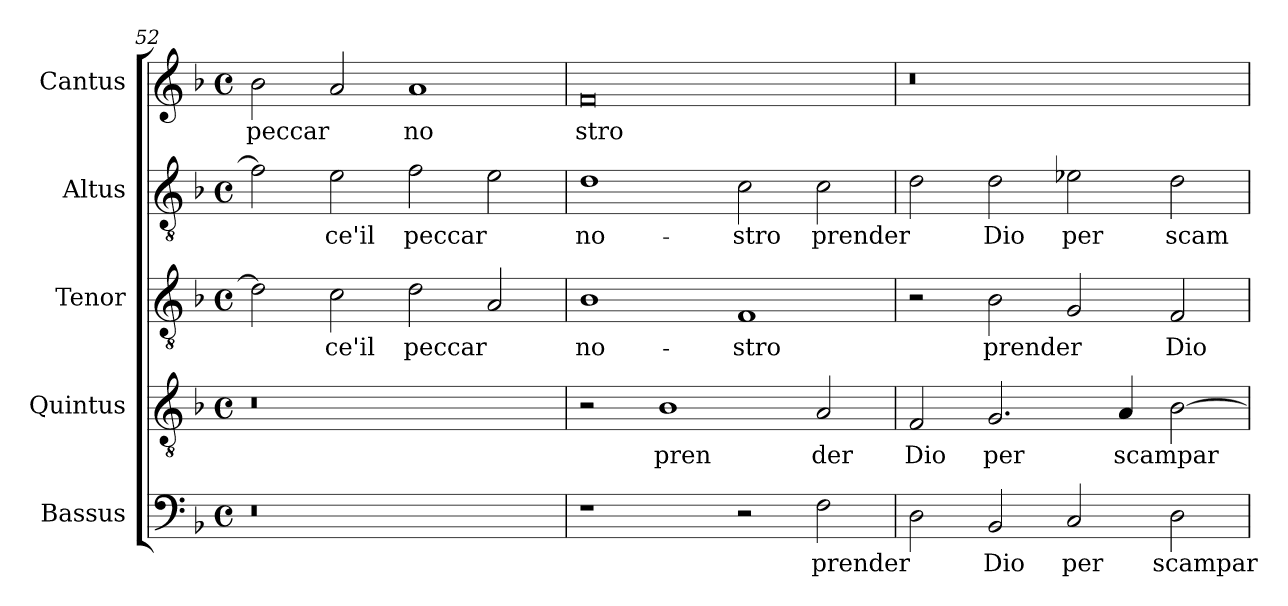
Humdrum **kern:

**kern	**text	**kern	**text	**kern	**text	**kern	**text	**kern	**text
*part5	*part5	*part4	*part4	*part3	*part3	*part2	*part2	*part1	*part1
*staff5	*staff5	*staff4	*staff4	*staff3	*staff3	*staff2	*staff2	*staff1	*staff1
*I"Bassus	*	*I"Quintus	*	*I"Tenor	*	*I"Altus	*	*I"Cantus	*
*clefF4	*	*clefGv2	*	*clefGv2	*	*clefGv2	*	*clefG2	*
*k[b-]	*	*k[b-]	*	*k[b-]	*	*k[b-]	*	*k[b-]	*
*F:	*	*F:	*	*F:	*	*F:	*	*F:	*
*M4/4	*	*M4/4	*	*M4/4	*	*M4/4	*	*M4/4	*
*met(c)	*	*met(c)	*	*met(c)	*	*met(c)	*	*met(c)	*
=52	=52	=52	=52	=52	=52	=52	=52	=52	=52
!	!	!	!	!	!	!	!	!	!LO:LY:b:cj
0r	.	0r	.	2d\]	.	2f\]	.	2b-\	peccar
!	!	!	!	!	!LO:LY:b:cj	!	!LO:LY:b:cj	!	!
.	.	.	.	2c\	-ce'il	2e\	-ce'il	2a/	.
!	!	!	!	!	!LO:LY:b:cj	!	!LO:LY:b:cj	!	!LO:LY:b:cj
.	.	.	.	2d\	peccar	2f\	peccar	1a	no
.	.	.	.	2A/	.	2e\	.	.	.
=53	=53	=53	=53	=53	=53	=53	=53	=53	=53
!	!	!	!	!	!LO:LY:b:cj	!	!LO:LY:b:cj	!	!LO:LY:b:cj
1r	.	2r	.	1B-	no-	1d	no-	0f	stro
!	!	!	!LO:LY:b:cj	!	!	!	!	!	!
.	.	1B-	pren	.	.	.	.	.	.
!	!	!	!	!	!LO:LY:b:cj	!	!LO:LY:b:cj	!	!
2r	.	.	.	1F	-stro	2c\	-stro	.	.
!	!LO:LY:b:cj	!	!LO:LY:b:cj	!	!	!	!LO:LY:b:cj	!	!
2F\	prender	2A/	der	.	.	2c\	prender	.	.
=54	=54	=54	=54	=54	=54	=54	=54	=54	=54
!	!	!	!LO:LY:b:cj	!	!	!	!	!	!
2D\	.	2F/	Dio	2r	.	2d\	.	0r	.
!	!LO:LY:b:cj	!	!LO:LY:b:cj	!	!LO:LY:b:cj	!	!LO:LY:b:cj	!	!
2BB-/	Dio	2.G/	per	2B-\	prender	2d\	Dio	.	.
!	!LO:LY:b:cj	!	!	!	!	!	!LO:LY:b:cj	!	!
2C/	per	.	.	2G/	.	2e-X\	per	.	.
!	!	!	!LO:LY:b:cj	!	!	!	!	!	!
.	.	4A/	scampar	.	.	.	.	.	.
!	!LO:LY:b:cj	!	!	!	!LO:LY:b:cj	!	!LO:LY:b:cj	!	!
2D\	scampar-	[>2B-\	.	2F/	Dio	2d\	scam-	.	.
=	=	=	=	=	=	=	=	=	=
*-	*-	*-	*-	*-	*-	*-	*-	*-	*-
